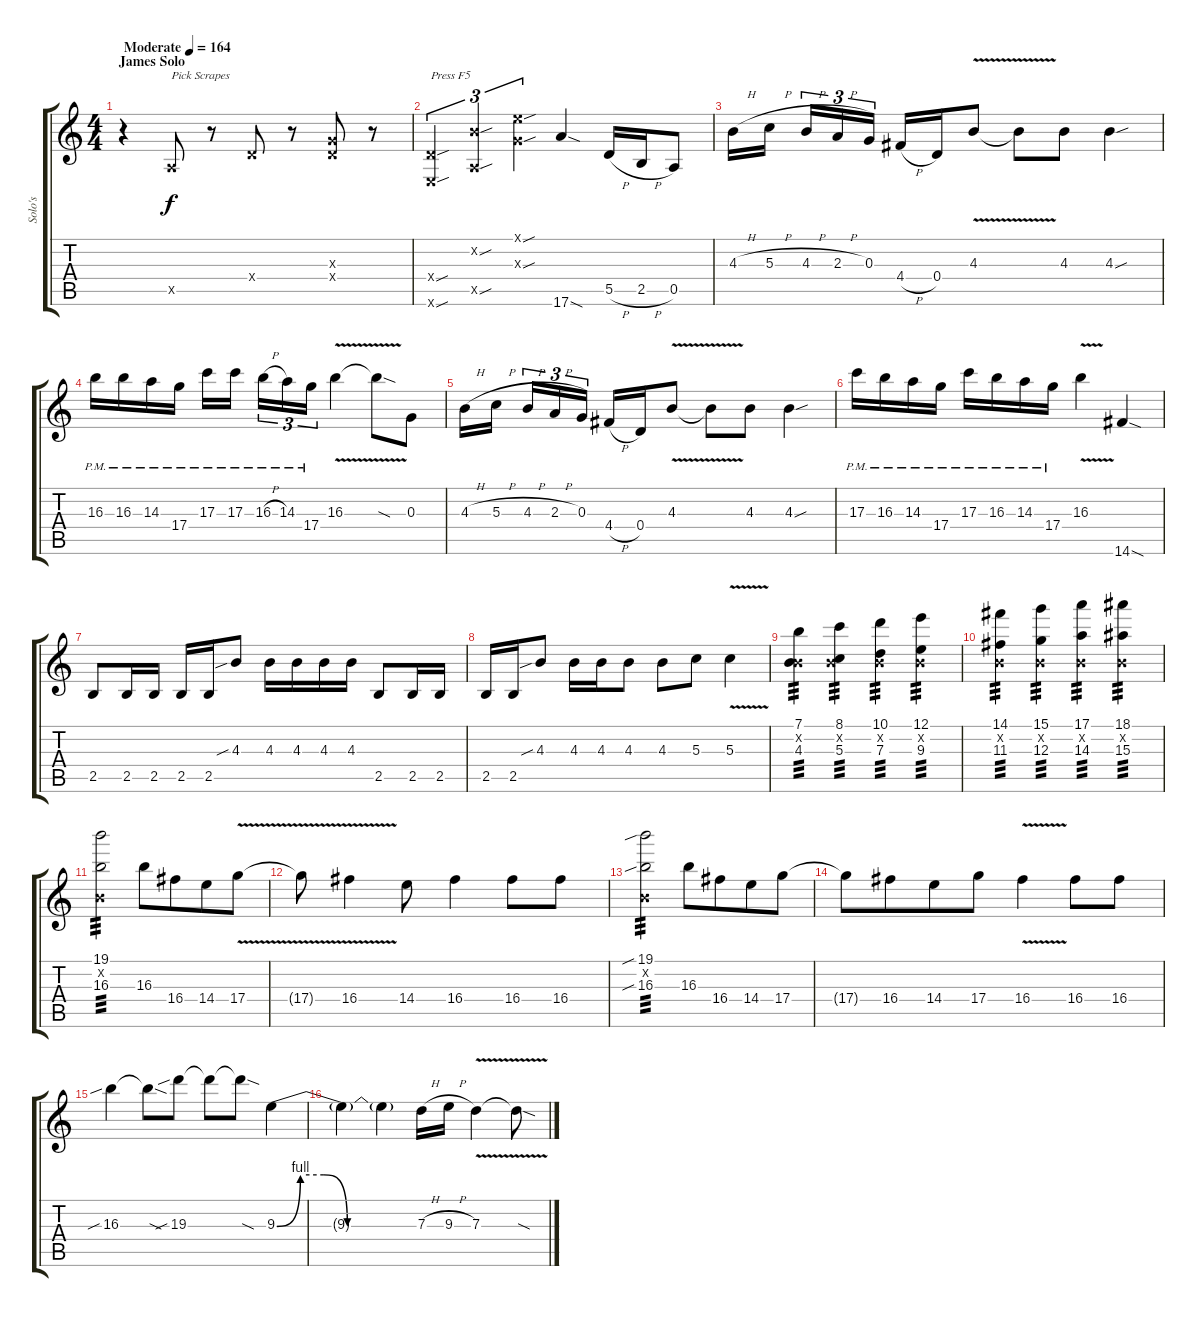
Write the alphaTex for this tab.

\track ("Solo's" "Solo's") {instrument distortionguitar}
\staff {score tabs}
\tuning (E4 B3 G3 D3 A2 E2) {hide}
\ts (4 4)
\section ("" "James Solo")
\tempo (164 "Moderate")
\clef g2
\ks c
r.4{dy f instrument distortionguitar} 0.5{x}.8{txt "Pick Scrapes"} r.8 0.4{x}.8 r.8 (0.3{x} 0.4{x}).8 r.8 |
(0.4{sou x} 0.6{sou x}).4{tu (3 2) txt "Press F5"} (0.2{sou x} 0.5{sou x}).4{tu (3 2)} (0.1{sou x} 0.3{sou x}).4{tu (3 2)} 17.6{sod}.4 5.5{h}.16 2.5{h}.16 0.5.8 |
4.3{h}.16 5.3{h}.16{beam splitsecondary} 4.3{h}.16{tu (3 2)} 2.3{h}.16{tu (3 2)} 0.3.16{tu (3 2)} 4.4{h}.16 0.4.16 4.3{v}.8 4.3{t}.8 4.3.8 4.3{sou}.4 |
16.3{pm}.16 16.3{pm}.16 14.3{pm}.16 17.4{pm}.16 17.3{pm}.16 17.3{pm}.16{beam splitsecondary} 16.3{h pm}.16{tu (3 2)} 14.3{pm}.16{tu (3 2)} 17.4{pm}.16{tu (3 2)} 16.3{v}.4 16.3{sod t}.8 0.3.8 |
4.3{h}.16 5.3{h}.16{beam splitsecondary} 4.3{h}.16{tu (3 2)} 2.3{h}.16{tu (3 2)} 0.3.16{tu (3 2)} 4.4{h}.16 0.4.16 4.3{v}.8 4.3{t}.8 4.3.8 4.3{sou}.4 |
17.3{pm}.16 16.3{pm}.16 14.3{pm}.16 17.4{pm}.16 17.3{pm}.16 16.3{pm}.16 14.3{pm}.16 17.4{pm}.16 16.3{v}.4 14.6{sod}.4 |
2.5.8 2.5.16 2.5.16 2.5.16 2.5.16 4.3{sib}.8 4.3.16 4.3.16 4.3.16 4.3.16 2.5.8 2.5.16 2.5.16 |
2.5.16 2.5.16 4.3{sib}.8 4.3.16 4.3.16 4.3.8 4.3.8 5.3.8 5.3{v}.4 |
(7.1 0.2{x} 4.3).4{tp 3} (8.1 0.2{x} 5.3).4{tp 3} (10.1 0.2{x} 7.3).4{tp 3} (12.1 0.2{x} 9.3).4{tp 3} |
(14.1 0.2{x} 11.3).4{tp 3} (15.1 0.2{x} 12.3).4{tp 3} (17.1 0.2{x} 14.3).4{tp 3} (18.1 0.2{x} 15.3).4{tp 3} |
(19.1 0.2{x} 16.3).2{tp 3} 16.3.8 16.4.8{beam merge} 14.4.8 17.4{v}.8 |
17.4{t}.8 16.4{v}.4 14.4.8 16.4.4 16.4.8 16.4.8 |
(19.1{sib} 0.2{x} 16.3{sib}).2{tp 3} 16.3.8 16.4.8{beam merge} 14.4.8 17.4.8 |
17.4{t}.8 16.4.8{beam merge} 14.4.8 17.4.8 16.4{v}.4 16.4.8 16.4.8 |
16.3{sib}.4 16.3{sod t}.8 19.3{sib}.8 19.3{t}.8 19.3{sod t}.8 9.3{be (custom 0 0 10 4 20 4 30 0 60 0)}.4 |
9.3{t}.4 9.3{t}.4 7.3{h}.16 9.3{h}.16 7.3{v}.4 7.3{sod t}.8
